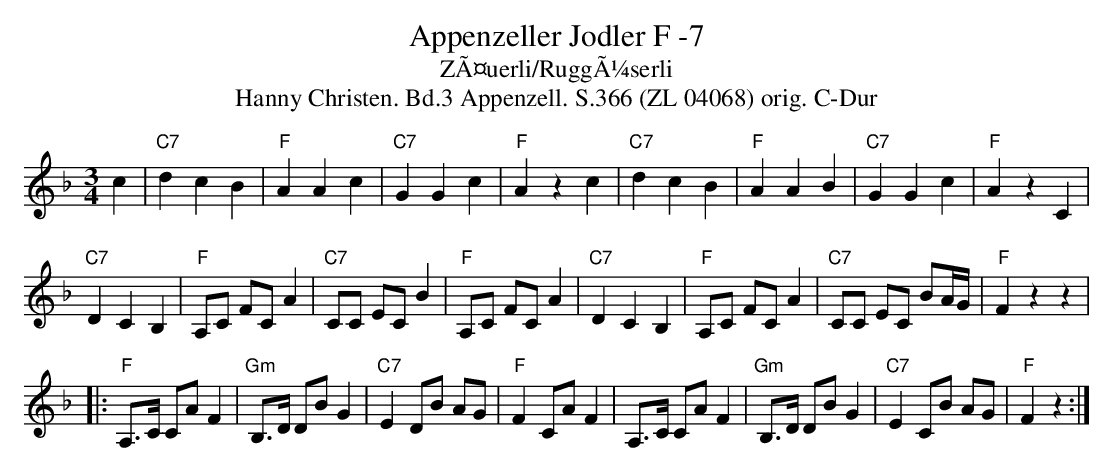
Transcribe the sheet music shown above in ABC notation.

X:1
T:Appenzeller Jodler F -7
T:ZÃ¤uerli/RuggÃ¼serli
T:Hanny Christen. Bd.3 Appenzell. S.366 (ZL 04068) orig. C-Dur
M:3/4
L:1/4
K:Fmaj
c | "C7"d c B | "F"A A c | "C7"G G c | "F"A z c | "C7"d c B | "F"A A B | "C7"G G c | "F"A z C |
"C7"D C B, | [L:1/8] "F"A,C FC A2 | "C7"CC EC B2 | "F"A,C FC A2 |"C7"D2 C2 B,2 | "F"A,C FC A2 | "C7"CC EC BA/2G/2 | "F"F2 z2 z2 |
|: "F"A,>C CA F2 | "Gm"B,>D DB G2 | "C7"E2 DB AG | "F"F2 CA F2 | \
A,>C CA F2 | "Gm"B,>D DB G2 | "C7"E2 CB AG | "F"F2 z2 :|
